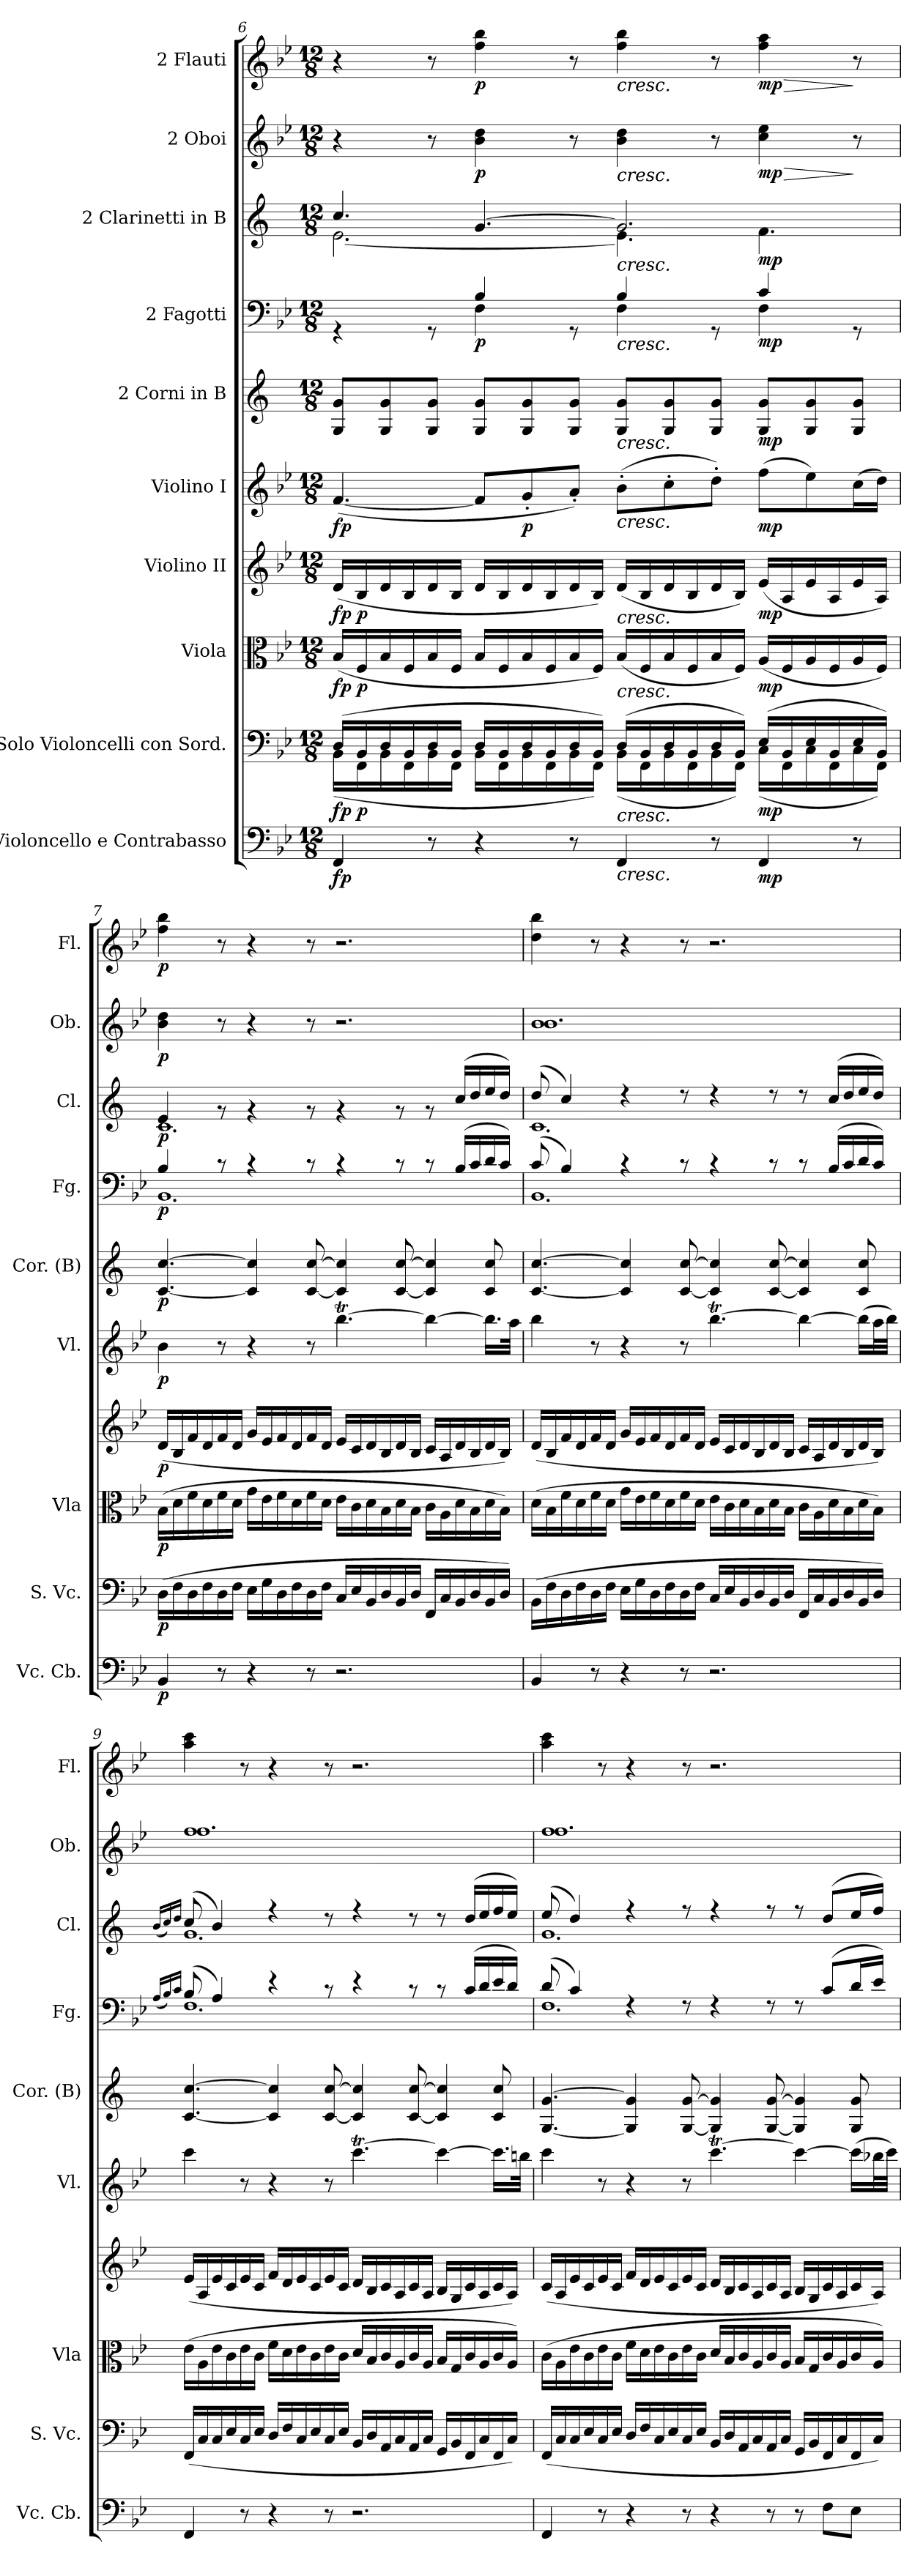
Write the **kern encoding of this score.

**kern	**dynam	**kern	**dynam	**kern	**dynam	**kern	**dynam	**kern	**dynam	**kern	**dynam	**kern	**dynam	**kern	**dynam	**kern	**dynam	**kern	**dynam
*part10	*part10	*part9	*part9	*part8	*part8	*part7	*part7	*part6	*part6	*part5	*part5	*part4	*part4	*part3	*part3	*part2	*part2	*part1	*part1
*staff10	*staff10	*staff9	*staff9	*staff8	*staff8	*staff7	*staff7	*staff6	*staff6	*staff5	*staff5	*staff4	*staff4	*staff3	*staff3	*staff2	*staff2	*staff1	*staff1
*I"Violoncello e Contrabasso	*	*I"2-Solo Violoncelli con Sord.	*	*I"Viola	*	*I"Violino II	*	*I"Violino I	*	*I"2 Corni in B	*	*I"2 Fagotti	*	*I"2 Clarinetti in B	*	*I"2 Oboi	*	*I"2 Flauti	*
*I'Vc. Cb.	*	*I'S. Vc.	*	*I'Vla	*	*	*	*I'Vl.	*	*I'Cor. (B)	*	*I'Fg.	*	*I'Cl.	*	*I'Ob.	*	*I'Fl.	*
!!LO:PB:g=z
*clefF4	*	*clefF4	*	*clefC3	*	*clefG2	*	*clefG2	*	*clefG2	*	*clefF4	*	*clefG2	*	*clefG2	*	*clefG2	*
*	*	*	*	*	*	*	*	*	*	*ITrd4c7	*	*	*	*ITrd1c2	*	*	*	*	*
*k[b-e-]	*	*k[b-e-]	*	*k[b-e-]	*	*k[b-e-]	*	*k[b-e-]	*	*k[b-]	*	*k[b-e-]	*	*k[b-e-]	*	*k[b-e-]	*	*k[b-e-]	*
*M12/8	*	*M12/8	*	*M12/8	*	*M12/8	*	*M12/8	*	*M12/8	*	*M12/8	*	*M12/8	*	*M12/8	*	*M12/8	*
=6	=6	=6	=6	=6	=6	=6	=6	=6	=6	=6	=6	=6	=6	=6	=6	=6	=6	=6	=6
*	*	*^	*	*	*	*	*	*	*	*	*	*^	*	*^	*	*	*	*	*
!	!LO:DY:b	!	!	!LO:DY:b	!	!LO:DY:b	!	!LO:DY:b	!	!LO:DY:b	!	!	!	!	!	!	!	!	!	!	!	!
4FF/	fp	(>16D/LL	(<16BB-\LL	fp	(<16B-/LL	fp	(<16d/LL	fp	(<[4.f/	fp	8C/ 8c/L	.	4rGG	4.ryy	.	4.b-/	[2.d\	.	4r	.	4r	.
!	!	!	!	!LO:DY:b	!	!LO:DY:b	!	!LO:DY:b	!	!	!	!	!	!	!	!	!	!	!	!	!	!
.	.	16BB-/	16FF\	p	16F/	p	16B-/	p	.	.	.	.	.	.	.	.	.	.	.	.	.	.
.	.	16D/	16BB-\	.	16B-/	.	16d/	.	.	.	8C/ 8c/	.	.	.	.	.	.	.	.	.	.	.
.	.	16BB-/	16FF\	.	16F/	.	16B-/	.	.	.	.	.	.	.	.	.	.	.	.	.	.	.
8r	.	16D/	16BB-\	.	16B-/	.	16d/	.	.	.	8C/ 8c/J	.	8rGG	.	.	.	.	.	8r	.	8r	.
.	.	16BB-/JJ	16FF\JJ	.	16F/JJ	.	16B-/JJ	.	.	.	.	.	.	.	.	.	.	.	.	.	.	.
!	!	!	!	!	!	!	!	!	!	!	!	!	!	!	!LO:DY:b	!	!	!	!	!LO:DY:b	!	!LO:DY:b
4r	.	16D/LL	16BB-\LL	.	16B-/LL	.	16d/LL	.	8f/L]	.	8C/ 8c/L	.	4B-/	4F\	p	[4.f/	.	.	4b-\ 4dd\	p	4ff\ 4bb-\	p
.	.	16BB-/	16FF\	.	16F/	.	16B-/	.	.	.	.	.	.	.	.	.	.	.	.	.	.	.
!	!	!	!	!	!	!	!	!	!	!LO:DY:b	!	!	!	!	!	!	!	!	!	!	!	!
.	.	16D/	16BB-\	.	16B-/	.	16d/	.	8g'/	p	8C/ 8c/	.	.	.	.	.	.	.	.	.	.	.
.	.	16BB-/	16FF\	.	16F/	.	16B-/	.	.	.	.	.	.	.	.	.	.	.	.	.	.	.
8r	.	16D/	16BB-\	.	16B-/	.	16d/	.	8a'/J)	.	8C/ 8c/J	.	8rGG	8ryy	.	.	.	.	8r	.	8r	.
.	.	16BB-/JJ)	16FF\JJ)	.	16F/JJ)	.	16B-/JJ)	.	.	.	.	.	.	.	.	.	.	.	.	.	.	.
!	!	!	!	!	!	!	!	!	!	!	!	!	!	!	!	!	!	!	!	!	!LO:TX:b:i:t=cresc.	!
!	!	!	!	!	!	!	!	!	!	!	!	!	!	!	!	!	!	!	!LO:TX:b:i:t=cresc.	!	!	!
!	!	!	!	!	!	!	!	!	!	!	!	!	!	!	!	!LO:TX:b:i:t=cresc.	!	!	!	!	!	!
!	!	!	!	!	!	!	!	!	!	!	!	!	!LO:TX:b:i:t=cresc.	!	!	!	!	!	!	!	!	!
!	!	!	!	!	!	!	!	!	!	!	!LO:TX:b:i:t=cresc.	!	!	!	!	!	!	!	!	!	!	!
!	!	!	!	!	!	!	!	!	!LO:TX:b:i:t=cresc.	!	!	!	!	!	!	!	!	!	!	!	!	!
!	!	!	!	!	!	!	!LO:TX:b:i:t=cresc.	!	!	!	!	!	!	!	!	!	!	!	!	!	!	!
!	!	!	!	!	!LO:TX:b:i:t=cresc.	!	!	!	!	!	!	!	!	!	!	!	!	!	!	!	!	!
!	!	!LO:TX:b:i:t=cresc.	!	!	!	!	!	!	!	!	!	!	!	!	!	!	!	!	!	!	!	!
!LO:TX:b:i:t=cresc.	!	!	!	!	!	!	!	!	!	!	!	!	!	!	!	!	!	!	!	!	!	!
4FF/	.	(>16D/LL	(<16BB-\LL	.	(<16B-/LL	.	(<16d/LL	.	(>8b-'\L	.	8C/ 8c/L	.	4B-/	4F\	.	2.f/]	4.d\]	.	4b-\ 4dd\	.	4ff\ 4bb-\	.
.	.	16BB-/	16FF\	.	16F/	.	16B-/	.	.	.	.	.	.	.	.	.	.	.	.	.	.	.
.	.	16D/	16BB-\	.	16B-/	.	16d/	.	8cc'\	.	8C/ 8c/	.	.	.	.	.	.	.	.	.	.	.
.	.	16BB-/	16FF\	.	16F/	.	16B-/	.	.	.	.	.	.	.	.	.	.	.	.	.	.	.
8r	.	16D/	16BB-\	.	16B-/	.	16d/	.	8dd'\J)	.	8C/ 8c/J	.	8rGG	8ryy	.	.	.	.	8r	.	8r	.
.	.	16BB-/JJ)	16FF\JJ)	.	16F/JJ)	.	16B-/JJ)	.	.	.	.	.	.	.	.	.	.	.	.	.	.	.
!	!LO:DY:b	!	!	!LO:DY:b	!	!LO:DY:b	!	!LO:DY:b	!	!LO:DY:b	!	!LO:DY:b	!	!	!LO:DY:b	!	!	!LO:DY:b	!	!LO:HP:b	!	!LO:HP:b
!	!	!	!	!	!	!	!	!	!	!	!	!	!	!	!	!	!	!	!	!LO:DY:n=1:b	!	!LO:DY:n=1:b
4FF/	mp	(>16E-/LL	(<16C\LL	mp	(<16A/LL	mp	(<16e-/LL	mp	(>8ff\L	mp	8C/ 8c/L	mp	4c/	4F\	mp	.	4.e-\	mp	4cc\ 4ee-\	> mp	4ff\ 4aa\	> mp
.	.	16BB-/	16FF\	.	16F/	.	16A/	.	.	.	.	.	.	.	.	.	.	.	.	.	.	.
.	.	16E-/	16C\	.	16A/	.	16e-/	.	8ee-\)	.	8C/ 8c/	.	.	.	.	.	.	.	.	.	.	.
.	.	16BB-/	16FF\	.	16F/	.	16A/	.	.	.	.	.	.	.	.	.	.	.	.	.	.	.
8r	.	16E-/	16C\	.	16A/	.	16e-/	.	(>16cc\L	.	8C/ 8c/J	.	8rGG	8ryy	.	.	.	.	8r	]	8r	]
.	.	16BB-/JJ)	16FF\JJ)	.	16F/JJ)	.	16A/JJ)	.	16dd\JJ)	.	.	.	.	.	.	.	.	.	.	.	.	.
=7	=7	=7	=7	=7	=7	=7	=7	=7	=7	=7	=7	=7	=7	=7	=7	=7	=7	=7	=7	=7	=7	=7
!	!LO:DY:b	!	!	!LO:DY:b	!	!LO:DY:b	!	!LO:DY:b	!	!LO:DY:b	!	!LO:DY:b	!	!	!LO:DY:b	!	!	!LO:DY:b	!	!LO:DY:b	!	!LO:DY:b
*	*	*v	*v	*	*	*	*	*	*	*	*	*	*	*	*	*	*	*	*	*	*	*
4BB-/	p	(>16D\LL	p	(>16B-\LL	p	(<16d/LL	p	4b-\	p	[4.F/ [4.f/	p	4B-/	1.BB-	p	4d/	1.B-	p	4b-\ 4dd\	p	4ff\ 4bb-\	p
.	.	16F\	.	16d\	.	16B-/	.	.	.	.	.	.	.	.	.	.	.	.	.	.	.
.	.	16D\	.	16f\	.	16f/	.	.	.	.	.	.	.	.	.	.	.	.	.	.	.
.	.	16F\	.	16d\	.	16d/	.	.	.	.	.	.	.	.	.	.	.	.	.	.	.
8r	.	16D\	.	16f\	.	16f/	.	8r	.	.	.	8r	.	.	8rg	.	.	8r	.	8r	.
.	.	16F\JJ	.	16d\JJ	.	16d/JJ	.	.	.	.	.	.	.	.	.	.	.	.	.	.	.
4r	.	16E-\LL	.	16g\LL	.	16g/LL	.	4r	.	4F/] 4f/]	.	4r	.	.	4rg	.	.	4r	.	4r	.
.	.	16G\	.	16e-\	.	16e-/	.	.	.	.	.	.	.	.	.	.	.	.	.	.	.
.	.	16D\	.	16f\	.	16f/	.	.	.	.	.	.	.	.	.	.	.	.	.	.	.
.	.	16F\	.	16d\	.	16d/	.	.	.	.	.	.	.	.	.	.	.	.	.	.	.
8r	.	16D\	.	16f\	.	16f/	.	8r	.	[8F/ [8f/	.	8r	.	.	8rg	.	.	8r	.	8r	.
.	.	16F\JJ	.	16d\JJ	.	16d/JJ	.	.	.	.	.	.	.	.	.	.	.	.	.	.	.
2.r	.	16C/LL	.	16e-\LL	.	16e-/LL	.	[4.bb-T\	.	4F/] 4f/]	.	4r	.	.	4rg	.	.	2.r	.	2.r	.
.	.	16E-/	.	16c\	.	16c/	.	.	.	.	.	.	.	.	.	.	.	.	.	.	.
.	.	16BB-/	.	16d\	.	16d/	.	.	.	.	.	.	.	.	.	.	.	.	.	.	.
.	.	16D/	.	16B-\	.	16B-/	.	.	.	.	.	.	.	.	.	.	.	.	.	.	.
.	.	16BB-/	.	16d\	.	16d/	.	.	.	[8F/ [8f/	.	8r	.	.	8rg	.	.	.	.	.	.
.	.	16D/JJ	.	16B-\JJ	.	16B-/JJ	.	.	.	.	.	.	.	.	.	.	.	.	.	.	.
.	.	16FF/LL	.	16c\LL	.	16c/LL	.	4bb-TTT\_	.	4F/] 4f/]	.	8r	.	.	8rg	.	.	.	.	.	.
.	.	16C/	.	16A\	.	16A/	.	.	.	.	.	.	.	.	.	.	.	.	.	.	.
.	.	16BB-/	.	16d\	.	16d/	.	.	.	.	.	(>16B-/LL	.	.	(>16b-/LL	.	.	.	.	.	.
.	.	16D/	.	16B-\	.	16B-/	.	.	.	.	.	16c/	.	.	16cc/	.	.	.	.	.	.
.	.	16BB-/	.	16d\	.	16d/	.	16.bb-\LL]	.	8F/ 8f/	.	16d/	.	.	16dd/	.	.	.	.	.	.
.	.	16D/JJ)	.	16B-\JJ)	.	16B-/JJ)	.	.	.	.	.	16c/JJ)	.	.	16cc/JJ)	.	.	.	.	.	.
.	.	.	.	.	.	.	.	32aa\JJk	.	.	.	.	.	.	.	.	.	.	.	.	.
!!LO:PB:g=z
=8	=8	=8	=8	=8	=8	=8	=8	=8	=8	=8	=8	=8	=8	=8	=8	=8	=8	=8	=8	=8	=8
*	*	*	*	*	*	*	*	*	*	*	*	*	*	*	*	*	*	*^	*	*	*
4BB-/	.	(>16BB-\LL	.	(>16d\LL	.	(<16d/LL	.	4bb-\	.	[4.F/ [4.f/	.	(>8c/	1.BB-	.	(>8cc/	1.B-	.	1.b-	1.b-	.	4dd\ 4bb-\	.
.	.	16F\	.	16B-\	.	16B-/	.	.	.	.	.	.	.	.	.	.	.	.	.	.	.	.
.	.	16D\	.	16f\	.	16f/	.	.	.	.	.	4B-/)	.	.	4b-/)	.	.	.	.	.	.	.
.	.	16F\	.	16d\	.	16d/	.	.	.	.	.	.	.	.	.	.	.	.	.	.	.	.
8r	.	16D\	.	16f\	.	16f/	.	8r	.	.	.	.	.	.	.	.	.	.	.	.	8r	.
.	.	16F\JJ	.	16d\JJ	.	16d/JJ	.	.	.	.	.	.	.	.	.	.	.	.	.	.	.	.
4r	.	16E-\LL	.	16g\LL	.	16g/LL	.	4r	.	4F/] 4f/]	.	4r	.	.	4r	.	.	.	.	.	4r	.
.	.	16G\	.	16e-\	.	16e-/	.	.	.	.	.	.	.	.	.	.	.	.	.	.	.	.
.	.	16D\	.	16f\	.	16f/	.	.	.	.	.	.	.	.	.	.	.	.	.	.	.	.
.	.	16F\	.	16d\	.	16d/	.	.	.	.	.	.	.	.	.	.	.	.	.	.	.	.
8r	.	16D\	.	16f\	.	16f/	.	8r	.	[8F/ [8f/	.	8r	.	.	8r	.	.	.	.	.	8r	.
.	.	16F\JJ	.	16d\JJ	.	16d/JJ	.	.	.	.	.	.	.	.	.	.	.	.	.	.	.	.
2.r	.	16C/LL	.	16e-\LL	.	16e-/LL	.	[4.bb-T\	.	4F/] 4f/]	.	4r	.	.	4r	.	.	.	.	.	2.r	.
.	.	16E-/	.	16c\	.	16c/	.	.	.	.	.	.	.	.	.	.	.	.	.	.	.	.
.	.	16BB-/	.	16d\	.	16d/	.	.	.	.	.	.	.	.	.	.	.	.	.	.	.	.
.	.	16D/	.	16B-\	.	16B-/	.	.	.	.	.	.	.	.	.	.	.	.	.	.	.	.
.	.	16BB-/	.	16d\	.	16d/	.	.	.	[8F/ [8f/	.	8r	.	.	8r	.	.	.	.	.	.	.
.	.	16D/JJ	.	16B-\JJ	.	16B-/JJ	.	.	.	.	.	.	.	.	.	.	.	.	.	.	.	.
.	.	16FF/LL	.	16c\LL	.	16c/LL	.	4bb-TTT\_	.	4F/] 4f/]	.	8r	.	.	8r	.	.	.	.	.	.	.
.	.	16C/	.	16A\	.	16A/	.	.	.	.	.	.	.	.	.	.	.	.	.	.	.	.
.	.	16BB-/	.	16d\	.	16d/	.	.	.	.	.	(>16B-/LL	.	.	(>16b-/LL	.	.	.	.	.	.	.
.	.	16D/	.	16B-\	.	16B-/	.	.	.	.	.	16c/	.	.	16cc/	.	.	.	.	.	.	.
.	.	16BB-/	.	16d\	.	16d/	.	(>16bb-\LL]	.	8F/ 8f/	.	16d/	.	.	16dd/	.	.	.	.	.	.	.
.	.	16D/JJ)	.	16B-\JJ)	.	16B-/JJ)	.	32aa\L	.	.	.	16c/JJ)	.	.	16cc/JJ)	.	.	.	.	.	.	.
.	.	.	.	.	.	.	.	32bb-\JJJ)	.	.	.	.	.	.	.	.	.	.	.	.	.	.
=9	=9	=9	=9	=9	=9	=9	=9	=9	=9	=9	=9	=9	=9	=9	=9	=9	=9	=9	=9	=9	=9	=9
.	.	.	.	.	.	.	.	.	.	.	.	(>16qA/LL	.	.	(>16qa/LL	.	.	.	.	.	.	.
.	.	.	.	.	.	.	.	.	.	.	.	16qB-/)	.	.	16qb-/)	.	.	.	.	.	.	.
.	.	.	.	.	.	.	.	.	.	.	.	16qc/JJ	.	.	16qcc/JJ	.	.	.	.	.	.	.
4FF/	.	(<16FF/LL	.	(>16e-\LL	.	(<16e-/LL	.	4ccc\	.	[4.F/ [4.f/	.	(>8B-/	1.F	.	(>8b-/	1.f	.	1.ff	1.ff	.	4aa\ 4ccc\	.
.	.	16C/	.	16A\	.	16A/	.	.	.	.	.	.	.	.	.	.	.	.	.	.	.	.
.	.	16C/	.	16e-\	.	16e-/	.	.	.	.	.	4A/)	.	.	4a/)	.	.	.	.	.	.	.
.	.	16E-/	.	16c\	.	16c/	.	.	.	.	.	.	.	.	.	.	.	.	.	.	.	.
8r	.	16C/	.	16e-\	.	16e-/	.	8r	.	.	.	.	.	.	.	.	.	.	.	.	8r	.
.	.	16E-/JJ	.	16c\JJ	.	16c/JJ	.	.	.	.	.	.	.	.	.	.	.	.	.	.	.	.
4r	.	16D/LL	.	16f\LL	.	16f/LL	.	4r	.	4F/] 4f/]	.	4r	.	.	4r	.	.	.	.	.	4r	.
.	.	16F/	.	16d\	.	16d/	.	.	.	.	.	.	.	.	.	.	.	.	.	.	.	.
.	.	16C/	.	16e-\	.	16e-/	.	.	.	.	.	.	.	.	.	.	.	.	.	.	.	.
.	.	16E-/	.	16c\	.	16c/	.	.	.	.	.	.	.	.	.	.	.	.	.	.	.	.
8r	.	16C/	.	16e-\	.	16e-/	.	8r	.	[8F/ [8f/	.	8r	.	.	8r	.	.	.	.	.	8r	.
.	.	16E-/JJ	.	16c\JJ	.	16c/JJ	.	.	.	.	.	.	.	.	.	.	.	.	.	.	.	.
2.r	.	16BB-/LL	.	16d/LL	.	16d/LL	.	[4.cccT\	.	4F/] 4f/]	.	4r	.	.	4r	.	.	.	.	.	2.r	.
.	.	16D/	.	16B-/	.	16B-/	.	.	.	.	.	.	.	.	.	.	.	.	.	.	.	.
.	.	16AA/	.	16c/	.	16c/	.	.	.	.	.	.	.	.	.	.	.	.	.	.	.	.
.	.	16C/	.	16A/	.	16A/	.	.	.	.	.	.	.	.	.	.	.	.	.	.	.	.
.	.	16AA/	.	16c/	.	16c/	.	.	.	[8F/ [8f/	.	8r	.	.	8r	.	.	.	.	.	.	.
.	.	16C/JJ	.	16A/JJ	.	16A/JJ	.	.	.	.	.	.	.	.	.	.	.	.	.	.	.	.
.	.	16GG/LL	.	16B-/LL	.	16B-/LL	.	4cccTTT\_	.	4F/] 4f/]	.	8r	.	.	8r	.	.	.	.	.	.	.
.	.	16BB-/	.	16G/	.	16G/	.	.	.	.	.	.	.	.	.	.	.	.	.	.	.	.
.	.	16FF/	.	16c/	.	16c/	.	.	.	.	.	(>16c/LL	.	.	(>16cc/LL	.	.	.	.	.	.	.
.	.	16C/	.	16A/	.	16A/	.	.	.	.	.	16d/	.	.	16dd/	.	.	.	.	.	.	.
.	.	16FF/	.	16c/	.	16c/	.	16.ccc\LL]	.	8F/ 8f/	.	16e-/	.	.	16ee-/	.	.	.	.	.	.	.
.	.	16C/JJ)	.	16A/JJ)	.	16A/JJ)	.	.	.	.	.	16d/JJ)	.	.	16dd/JJ)	.	.	.	.	.	.	.
.	.	.	.	.	.	.	.	32bbn\JJk	.	.	.	.	.	.	.	.	.	.	.	.	.	.
!!LO:PB:g=z
=10	=10	=10	=10	=10	=10	=10	=10	=10	=10	=10	=10	=10	=10	=10	=10	=10	=10	=10	=10	=10	=10	=10
4FF/	.	(<16FF/LL	.	(>16c\LL	.	(<16c/LL	.	4ccc\	.	[4.C/ [4.c/	.	(>8d/	1.F	.	(>8dd/	1.f	.	1.ff	1.ff	.	4aa\ 4ccc\	.
.	.	16C/	.	16A\	.	16A/	.	.	.	.	.	.	.	.	.	.	.	.	.	.	.	.
.	.	16C/	.	16e-\	.	16e-/	.	.	.	.	.	4c/)	.	.	4cc/)	.	.	.	.	.	.	.
.	.	16E-/	.	16c\	.	16c/	.	.	.	.	.	.	.	.	.	.	.	.	.	.	.	.
8r	.	16C/	.	16e-\	.	16e-/	.	8r	.	.	.	.	.	.	.	.	.	.	.	.	8r	.
.	.	16E-/JJ	.	16c\JJ	.	16c/JJ	.	.	.	.	.	.	.	.	.	.	.	.	.	.	.	.
4r	.	16D/LL	.	16f\LL	.	16f/LL	.	4r	.	4C/] 4c/]	.	4rF	.	.	4r	.	.	.	.	.	4r	.
.	.	16F/	.	16d\	.	16d/	.	.	.	.	.	.	.	.	.	.	.	.	.	.	.	.
.	.	16C/	.	16e-\	.	16e-/	.	.	.	.	.	.	.	.	.	.	.	.	.	.	.	.
.	.	16E-/	.	16c\	.	16c/	.	.	.	.	.	.	.	.	.	.	.	.	.	.	.	.
8r	.	16C/	.	16e-\	.	16e-/	.	8r	.	[8C/ [8c/	.	8rF	.	.	8r	.	.	.	.	.	8r	.
.	.	16E-/JJ	.	16c\JJ	.	16c/JJ	.	.	.	.	.	.	.	.	.	.	.	.	.	.	.	.
4r	.	16BB-/LL	.	16d/LL	.	16d/LL	.	[4.cccT\	.	4C/] 4c/]	.	4rF	.	.	4r	.	.	.	.	.	2.r	.
.	.	16D/	.	16B-/	.	16B-/	.	.	.	.	.	.	.	.	.	.	.	.	.	.	.	.
.	.	16AA/	.	16c/	.	16c/	.	.	.	.	.	.	.	.	.	.	.	.	.	.	.	.
.	.	16C/	.	16A/	.	16A/	.	.	.	.	.	.	.	.	.	.	.	.	.	.	.	.
8r	.	16AA/	.	16c/	.	16c/	.	.	.	[8C/ [8c/	.	8rF	.	.	8r	.	.	.	.	.	.	.
.	.	16C/JJ	.	16A/JJ	.	16A/JJ	.	.	.	.	.	.	.	.	.	.	.	.	.	.	.	.
8r	.	16GG/LL	.	16B-/LL	.	16B-/LL	.	4cccTTT\_	.	4C/] 4c/]	.	8rF	.	.	8r	.	.	.	.	.	.	.
.	.	16BB-/	.	16G/	.	16G/	.	.	.	.	.	.	.	.	.	.	.	.	.	.	.	.
8F\L	.	16FF/	.	16c/	.	16c/	.	.	.	.	.	(>8c/L	.	.	(>8cc/L	.	.	.	.	.	.	.
.	.	16C/	.	16A/	.	16A/	.	.	.	.	.	.	.	.	.	.	.	.	.	.	.	.
8E-\J	.	16FF/	.	16c/	.	16c/	.	(>16ccc\LL]	.	8C/ 8c/	.	16d/L	.	.	16dd/L	.	.	.	.	.	.	.
.	.	16C/JJ)	.	16A/JJ)	.	16A/JJ)	.	32bb-X\L	.	.	.	16e-/JJ)	.	.	16ee-/JJ)	.	.	.	.	.	.	.
.	.	.	.	.	.	.	.	32ccc\JJJ)	.	.	.	.	.	.	.	.	.	.	.	.	.	.
*	*	*	*	*	*	*	*	*	*	*	*	*v	*v	*	*	*	*	*v	*v	*	*	*
*	*	*	*	*	*	*	*	*	*	*	*	*	*	*v	*v	*	*	*	*	*
=	=	=	=	=	=	=	=	=	=	=	=	=	=	=	=	=	=	=	=
*-	*-	*-	*-	*-	*-	*-	*-	*-	*-	*-	*-	*-	*-	*-	*-	*-	*-	*-	*-
